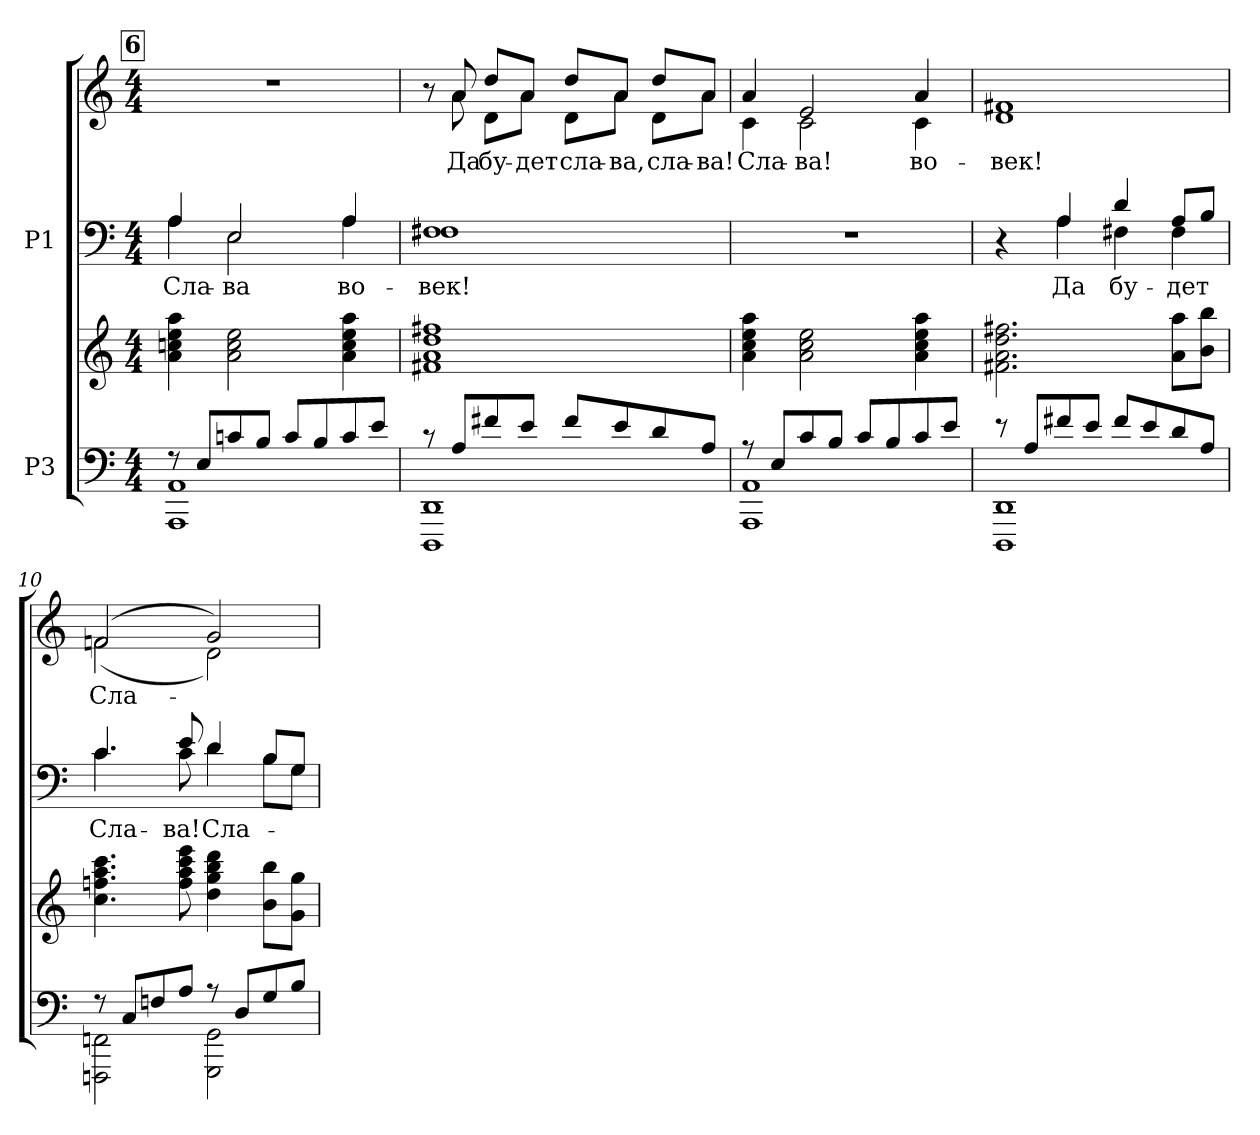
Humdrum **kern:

**kern	**kern	**kern	**text	**kern	**text
*part2	*part2	*part1	*part1	*part1	*part1
*staff4	*staff3	*staff2	*staff2	*staff1	*staff1
*I"P3	*	*I"P1	*	*	*
*clefF4	*clefG2	*clefF4	*	*clefG2	*
*k[]	*k[]	*k[]	*	*k[]	*
*C:	*C:	*C:	*	*C:	*
*M4/4	*M4/4	*M4/4	*	*M4/4	*
!!LO:REH:place=s1:B:color=#000000:enc=box:fs=12.5566:t=6
=6	=6	=6	=6	=6	=6
*^	*	*	*	*	*
!	!	!	!	!LO:LY:a:color=#000000	!	!
*	*	*	*^	*	*	*
8r	1AAAi 1AAi	4ai\ 4ccni 4eei 4aai	4Ai/	4Ai\	Сла-	1r	.
8Ei/L	.	.	.	.	.	.	.
!	!	!	!	!	!LO:LY:a:color=#000000	!	!
8cni/	.	2ai\ 2cci 2eei	2Ei/	2Ei\	-ва	.	.
8Bi/J	.	.	.	.	.	.	.
8ci/L	.	.	.	.	.	.	.
8Bi/	.	.	.	.	.	.	.
!	!	!	!	!	!LO:LY:a:color=#000000	!	!
8ci/	.	4ai\ 4cci 4eei 4aai	4Ai/	4Ai\	во-	.	.
8ei/J	.	.	.	.	.	.	.
!!LO:LB:g=z
=7	=7	=7	=7	=7	=7	=7	=7
!	!	!	!	!	!LO:LY:a:color=#000000	!	!
*	*	*	*	*	*	*^	*
8r	1DDDi 1DDi	1f#Xi 1ai 1ddi 1ff#Xi	1F#Xi	1F#i	-век!	8r	8ryy	.
!	!	!	!	!	!	!	!	!LO:LY:b:color=#000000
8Ai/L	.	.	.	.	.	8ai/	8ai\	Да
!	!	!	!	!	!	!	!	!LO:LY:b:color=#000000
8f#Xi/	.	.	.	.	.	8ddi/L	8di\L	бу-
!	!	!	!	!	!	!	!	!LO:LY:b:color=#000000
8ei/J	.	.	.	.	.	8ai/J	8ai\J	-дет
!	!	!	!	!	!	!	!	!LO:LY:b:color=#000000
8f#i/L	.	.	.	.	.	8ddi/L	8di\L	сла-
!	!	!	!	!	!	!	!	!LO:LY:b:color=#000000
8ei/	.	.	.	.	.	8ai/J	8ai\J	-ва,
!	!	!	!	!	!	!	!	!LO:LY:b:color=#000000
8di/	.	.	.	.	.	8ddi/L	8di\L	сла-
!	!	!	!	!	!	!	!	!LO:LY:b:color=#000000
8Ai/J	.	.	.	.	.	8ai/J	8ai\J	-ва!
*	*	*	*v	*v	*	*	*	*
=8	=8	=8	=8	=8	=8	=8	=8
!	!	!	!	!	!	!	!LO:LY:b:color=#000000
8r	1AAAi 1AAi	4ai\ 4cci 4eei 4aai	1r	.	4ai/	4ci\	Сла-
8Ei/L	.	.	.	.	.	.	.
!	!	!	!	!	!	!	!LO:LY:b:color=#000000
8ci/	.	2ai\ 2cci 2eei	.	.	2ei/	2ci\	-ва!
8Bi/J	.	.	.	.	.	.	.
8ci/L	.	.	.	.	.	.	.
8Bi/	.	.	.	.	.	.	.
!	!	!	!	!	!	!	!LO:LY:b:color=#000000
8ci/	.	4ai\ 4cci 4eei 4aai	.	.	4ai/	4ci\	во-
8ei/J	.	.	.	.	.	.	.
=9	=9	=9	=9	=9	=9	=9	=9
*	*	*	*^	*	*	*	*
!	!	!	!	!	!	!	!	!LO:LY:b:color=#000000
8r	1DDDi 1DDi	2.f#Xi\ 2.ai 2.ddi 2.ff#Xi	4r	4ryy	.	1f#Xi	1di	-век!
8Ai/L	.	.	.	.	.	.	.	.
!	!	!	!	!	!LO:LY:a:color=#000000	!	!	!
8f#Xi/	.	.	4Ai/	4Ai\	Да	.	.	.
8ei/J	.	.	.	.	.	.	.	.
!	!	!	!	!	!LO:LY:a:color=#000000	!	!	!
8f#i/L	.	.	4di/	4F#Xi\	бу-	.	.	.
8ei/	.	.	.	.	.	.	.	.
!	!	!	!	!	!LO:LY:a:color=#000000	!	!	!
8di/	.	8ai\ 8aaiL	8Ai/L	4F#i\	-дет	.	.	.
8Ai/J	.	8bi\ 8bbiJ	8Bi/J	.	.	.	.	.
=10	=10	=10	=10	=10	=10	=10	=10	=10
!	!	!	!	!	!LO:LY:a:color=#000000	!	!	!
!	!	!	!	!	!	!	!	!LO:LY:b:color=#000000
8r	2FFFni\ 2FFni	4.cci\ 4.ffni 4.aai 4.ccci	4.ci/	4.ci\	Сла-	(2fni/	(2fi\	Сла-
8Ci/L	.	.	.	.	.	.	.	.
8Fni/	.	.	.	.	.	.	.	.
!	!	!	!	!	!LO:LY:a:color=#000000	!	!	!
8Ai/J	.	8ffi\ 8aai 8ccci 8eeei	8ei/	8ci\	-ва!	.	.	.
!	!	!	!	!	!LO:LY:a:color=#000000	!	!	!
8r	2GGGi\ 2GGi	4ddi\ 4ggi 4bbi 4dddi	4di/	4di\	Сла-	2gi/)	2di\)	.
8Di/L	.	.	.	.	.	.	.	.
8Gi/	.	8bi\ 8bbiL	8Bi/L	8Bi\L	.	.	.	.
8Bi/J	.	8gi\ 8ggiJ	8Gi/J	8Gi\J	.	.	.	.
*	*	*	*v	*v	*	*	*	*
*v	*v	*	*	*	*v	*v	*
=	=	=	=	=	=
*-	*-	*-	*-	*-	*-
